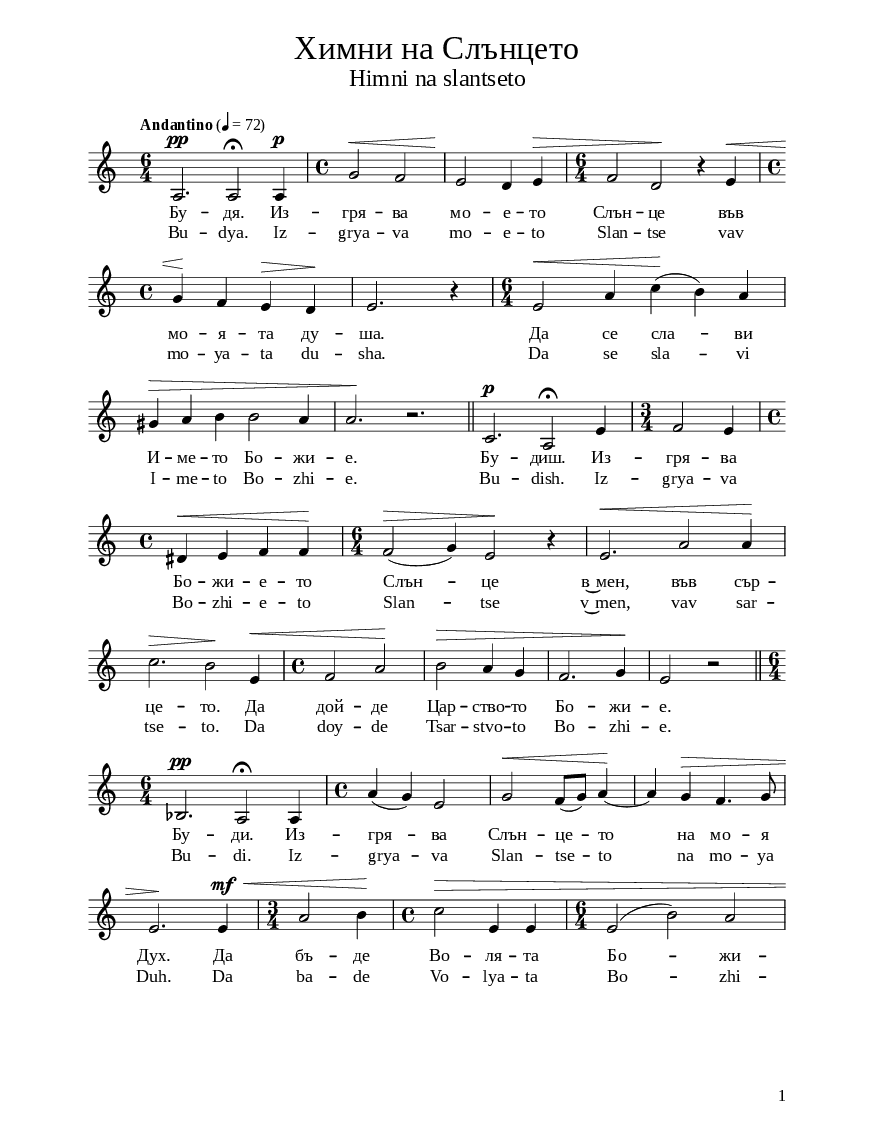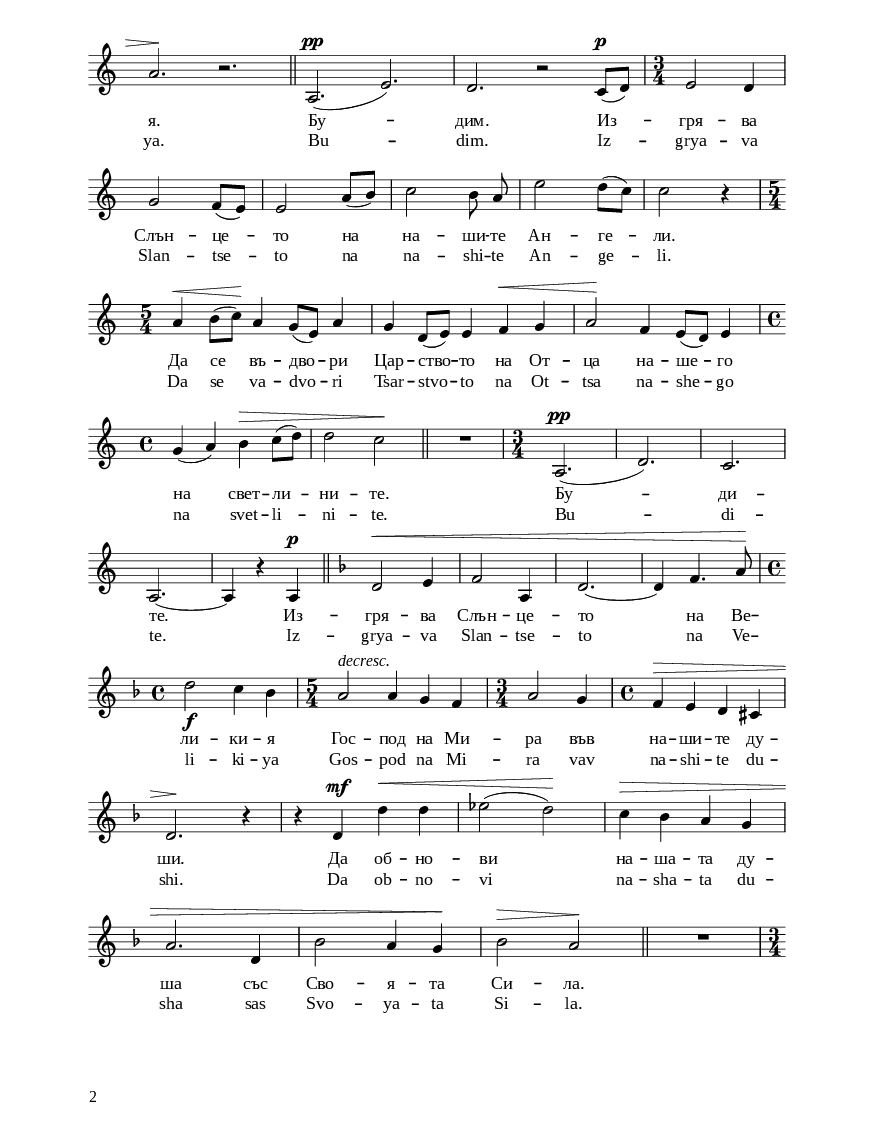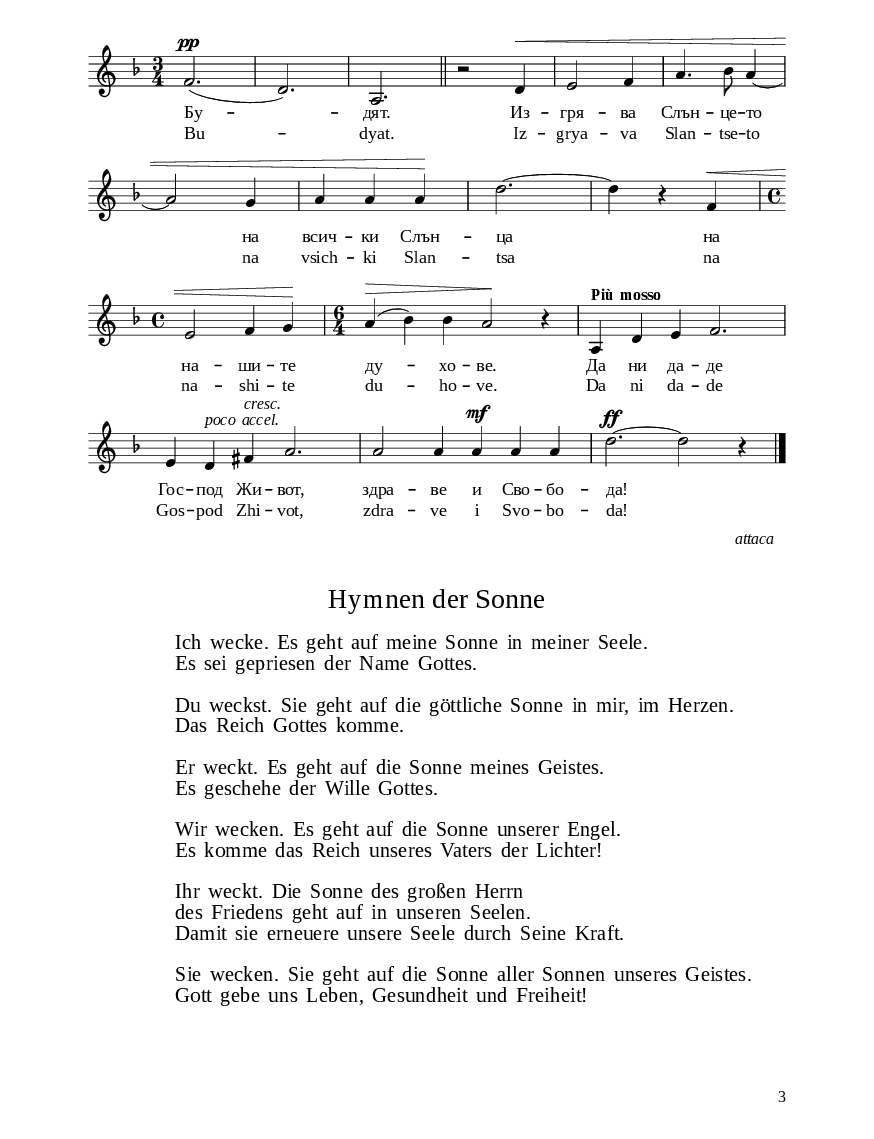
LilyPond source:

\version "2.24.0"

% include paper part and global functions
\include "include/globals.ily"

\bookpart {
  \label #'ref039
  \tocItem \markup " "
  \include "include/bookpart-paper.ily"
  \score {
    \include "include/score-layout.ily"

    \new Voice \relative c' {
     \clef treble
      \key c \major
      \time 6/4
      \tempoFunc "Andantino" 4 "72"
      \autoBeamOff
    a2.^\pp  a2 ^\fermata  a4^\p | % 2
  \time 4/4  | % 2
   g'2^\<  f2 | % 3
   e2 \!  d4  e4^\> | % 4
  \time 6/4  | % 4
   f2  d2 \! r4  
   \override Hairpin.to-barline = ##f
   \override Hairpin.after-line-breaking = ##t 
   e4^\< \break | % 5
   
  \time 4/4  | % 5
   g4 \! f4  e4^\>  d4  \! | % 6
   e2. r4 | % 7
  \time 6/4  | % 7
   e2^\<  a4  c4 ( \!  b4 )
   a4 \break | % 8
   gis4^\>  a4  b4  b2  a4
  | % 9
   a2. \! r2. \bar "||"
   c,2.^\p  a2 ^\fermata  e'4 | % 11
  \time 3/4  | % 11
   f2  e4 \break | % 12
    \time 4/4  | % 12
   dis4^\<  e4  f4  f4 \! | % 13
  \time 6/4  | % 13
   f2 (^\>  g4 )  e2 \! r4 | % 14
   e2.^\<  a2  a4 \! \break | % 15
   c2.^\>  b2 \! e,4^\< | % 16
  \time 4/4  | % 16
   f2  a2  \! | % 17
   b2^\>  a4  g4 | % 18
   f2.  g4  \! | % 19
   e2 r2 \bar "||"
  \break | 
  \time 6/4  | 
   bes2.^\pp  a2 ^\fermata  a4 | % 21
  \time 4/4  | % 21
   a'4 (  g4 )  e2 | % 22
   g2^\<  f8 ( [  g8 ) ]  a4 ~ \! | % 23
   a4  g4^\>  f4.  g8 \break | % 24
   e2.  \! e4 \mf ^\< | % 25
  \time 3/4  | % 25
   a2  b4 \! | % 26
  \time 4/4  | % 26
   c2^\>  e,4  e4 | % 27
  \time 6/4  | % 27
   e2 (  b'2 )  a2 \break | % 28
   a2. \! r2. \bar "||"
   a,2. (^\pp  e'2. ) |
   d2. r2  c8 ( [^\p  d8 ) ] | % 31
  \time 3/4  | % 31
   e2  d4  | % 32
     \break g2  f8 ( [  e8 ) ] | % 33
   e2  a8 ( [  b8 ) ] | % 34
   c2  b8  a8 | % 35
   e'2  d8 ( [  c8 ) ] | % 36
   c2 r4 \break | % 37
  \time 5/4  | % 37
   a4^\<  b8 ( [  c8 ) ] \!  a4
   g8 ( [  e8 ) ]  a4 | % 38
   g4  d8 ( [  e8 ) ]  e4  f4
  ^\<  g4 | % 39
   a2  \! f4  e8 ( [  d8 ) ] 
  e4 \break | 
  \time 4/4  |
   g4 (  a4 )  b4^\>  c8 ( [
   d8 ) ] | % 41
   d2  c2 \! \bar "||"
  R1 | % 43
  \time 3/4  | % 43
   a,2.^\pp ( | % 44
   d2. ) | % 45
   c2. \break | % 46
    a2. ~ | % 47
   a4 r4  a4^\p \bar "||"
  \key d \minor | % 48
   d2^\<  e4 | % 49
   f2  a,4 |
   d2. ~ | % 51
   d4  f4.  a8 \! \break | % 52
  \time 4/4  | % 52
   d2  \f  c4  bes4 | % 53
  \time 5/4  | % 53
   a2 ^\markup \italic "decresc."  a4  g4  f4 | % 54
  \time 3/4  | % 54
   a2  g4 | % 55
  \time 4/4  | % 55
   f4^\>  e4  d4  cis4 \break | % 56
   d2.  \! r4 | % 57
  r4  d4 ^\mf  d'4 ^\<  d4 | % 58
   es2 (  d2 ) \! | % 59
   c4  ^\>  bes4  a4  g4
  \break | 
   a2.  d,4 | % 61
   bes'2  a4  g4 \! | % 62
   bes2 ^\>  a2 ^\! \bar "||"
  R1 \break | % 64
  
   \time 3/4  | % 64
   f2.^\pp ( | % 65
   d2. ) | % 66
   a2. \bar "||"
  r2  d4 ^\< | % 68
   e2  f4 | % 69
   a4.  bes8  a4 ~  | \break 
 
   a2  g4 | % 71
   a4  a4  a4 \! | % 72
   d2. ~  | % 73
   d4 r4  f,4 ^\< \break | % 74
  \time 4/4  | % 74
   e2  f4  g4  \! | % 75
  \time 6/4  | % 75
   a4 ( ^\>  bes4 )  bes4  a2  \!
  r4 | % 76
   a,4 ^\markup{ \bold {Più mosso} }  d4  e4
   f2. \break | % 77
   e4  d4 ^\markup{ \italic {poco accel.} } 
  fis4 ^\markup \italic "cresc."  a2. | % 78
   a2  a4  a4 ^\mf  a4  a4 | % 79
   d2. ~ ^\ff  d2 r4 \bar "|."
  }

  \addlyrics { Бу -- дя. Из -- гря -- ва мо -- е --
  то Слън -- це във мо -- я -- та ду
  -- ша. Да се сла  -- ви И -- ме --
  то Бо -- жи -- е. Бу -- диш. Из --
  гря -- ва Бо -- жи -- е -- то Слън 
  -- це в~мен, във сър -- це --
  то. Да дой -- де Цар -- ство -- то
  Бо -- жи -- е. Бу -- ди. Из -- гря
  -- ва Слън -- це -- то  на
  мо -- я Дух. Да бъ -- де Во -- ля --
  та Бо -- жи -- я. Бу -- дим.
  Из  -- гря -- ва Слън -- це --
  то на на -- ши -- те Ан -- ге
  -- ли. Да се  въ -- дво --
  ри Цар -- ство -- то на От --
  ца на -- ше -- го на  свет --
  ли -- ни -- те. Бу -- ди -- те.
   Из -- гря -- ва Слън -- це -- то
   на Ве -- ли -- ки -- я Гос --
  под на Ми -- ра във на -- ши -- те
  ду -- ши. Да об -- но -- ви  на --
  ша -- та ду -- ша със Сво -- я --
  та Си -- ла. Бу -- дят. Из --
  гря -- ва Слън -- це -- то  на
  всич -- ки Слън -- ца  на на --
  ши -- те ду -- хо -- ве. Да ни
  да -- де Гос -- под Жи -- вот, здра
  -- вe и Сво -- бо -- да!  Вяр --
  вам във Те -- бе, Гос -- по
  -- ди, Кой -- то си ми го -- во
  -- рил в‿ми -- на -- ло -- то.
  Вяр -- вам в‿Те -- бе, Гос -- по
  -- ди, Кой -- то ми го -- во --
  риш се -- га. }
    \addlyrics { Bu -- dya. Iz -- grya -- va mo -- e --
  to Slan -- tse vav mo -- ya -- ta du
  -- sha. Da se sla  -- vi I -- me --
  to Bo -- zhi -- e. Bu -- dish. Iz --
  grya -- va Bo -- zhi -- e -- to Slan 
  -- tse v~men, vav sar -- tse --
  to. Da doy -- de Tsar -- stvo -- to
  Bo -- zhi -- e. Bu -- di. Iz -- grya
  -- va Slan -- tse -- to  na
  mo -- ya Duh. Da ba -- de Vo -- lya --
  ta Bo -- zhi -- ya. Bu -- dim.
  Iz  -- grya -- va Slan -- tse --
  to na na -- shi -- te An -- ge
  -- li. Da se  va -- dvo --
  ri Tsar -- stvo -- to na Ot --
  tsa na -- she -- go na  svet --
  li -- ni -- te. Bu -- di -- te.
   Iz -- grya -- va Slan -- tse -- to
   na Ve -- li -- ki -- ya Gos --
  pod na Mi -- ra vav na -- shi -- te
  du -- shi. Da ob -- no -- vi  na --
  sha -- ta du -- sha sas Svo -- ya --
  ta Si -- la. Bu -- dyat. Iz --
  grya -- va Slan -- tse -- to  na
  vsich -- ki Slan -- tsa  na na --
  shi -- te du -- ho -- ve. Da ni
  da -- de Gos -- pod Zhi -- vot, zdra
  -- ve i Svo -- bo -- da!  }

    \header {
      title = \titleFunc "Химни на Слънцето" "Himni na slantseto"
    }

    \midi{}

  } % score

  \markup \raise #2.8 \override #'(baseline-skip . 2) {
    \column {
      \fill-line \italic { "" "" \concat {"attaca" "   " }}
    }
  }
  
  \markup \empty-one

  % include foreign translation(s) of the song
  \version "2.24.2"

\markup \fill-line { \fontsize #deTitleFontSize "Hymnen der Sonne" }
\markup \null
\markup \null
\markup \fontsize #deCoupletFontSize {
  \hspace #7
  \override #`(baseline-skip . ,deCoupletBaselineSkip)

  \column {

   \line { " "Ich wecke. Es geht auf meine Sonne in meiner Seele.}

   \line { " "Es sei gepriesen der Name Gottes.}
   \line { " "}

   \line { " "Du weckst. Sie geht auf die göttliche Sonne in mir, im Herzen.}

   \line { " "Das Reich Gottes komme.}
  \line { " "}
   \line { " "Er weckt. Es geht auf die Sonne meines Geistes.}

   \line { " "Es geschehe der Wille Gottes.}
  \line { " "}
   \line { " "Wir wecken. Es geht auf die Sonne unserer Engel.}

   \line { " "Es komme das Reich unseres Vaters der Lichter!}
  \line { " "}
   \line { " "Ihr weckt. Die Sonne des großen Herrn  }
  \line { " "  des Friedens geht auf in unseren Seelen.}
   \line { " "Damit sie erneuere unsere Seele durch Seine Kraft.}
  \line { " "}

   \line { " "Sie wecken. Sie geht auf die Sonne aller Sonnen unseres Geistes.}

   \line { " "Gott gebe uns Leben, Gesundheit und Freiheit!}

  }
}


} % bookpart

% Più mosso
%
